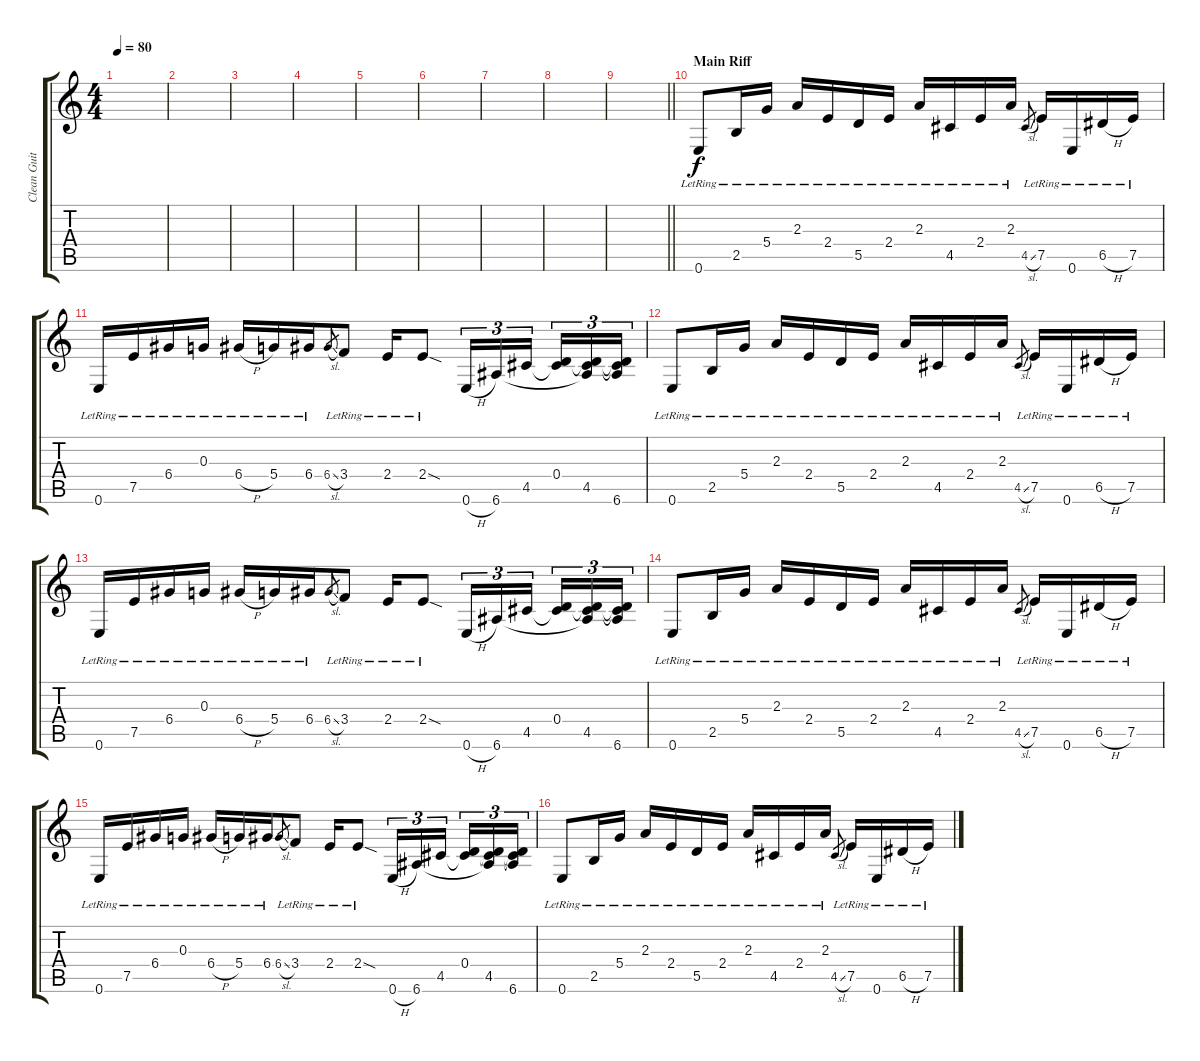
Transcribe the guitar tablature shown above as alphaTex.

\track ("Clean Guitar" "Clean Guit") {instrument electricguitarjazz}
\staff {score tabs}
\tuning (E4 B3 G3 D3 A2 E2) {hide}
\ts (4 4)
\tempo 80
\clef g2
\ks c
|
|
|
|
|
|
|
|
\barLineRight lightlight
|
\section ("" "Main Riff")
0.6{lr}.8 2.5{lr}.16 5.4{lr}.16 2.3{lr}.16 2.4{lr}.16 5.5{lr}.16 2.4{lr}.16 2.3{lr}.16 4.5{lr}.16 2.4{lr}.16 2.3{lr}.16 4.5{sl}.8{gr} 7.5{lr}.16 0.6{lr}.16 6.5{h lr}.16 7.5{lr}.16 |
0.6{lr}.16 7.5{lr}.16 6.4{lr}.16 0.3{lr}.16 6.4{h lr}.16 5.4{lr}.16 6.4{lr}.16 6.4{sl}.8{gr} 3.4{lr}.8 2.4{lr}.16 2.4{sod lr}.8 0.6{h}.16{tu (3 2)} 6.6.16{tu (3 2)} 4.5.16{tu (3 2) beam splitsecondary} (0.4 4.5{t}).16{tu (3 2)} (0.4{t} 4.5 6.6{t}).16{tu (3 2)} (0.4{t} 4.5{t} 6.6).16{tu (3 2)} |
0.6{lr}.8 2.5{lr}.16 5.4{lr}.16 2.3{lr}.16 2.4{lr}.16 5.5{lr}.16 2.4{lr}.16 2.3{lr}.16 4.5{lr}.16 2.4{lr}.16 2.3{lr}.16 4.5{sl}.8{gr} 7.5{lr}.16 0.6{lr}.16 6.5{h lr}.16 7.5{lr}.16 |
0.6{lr}.16 7.5{lr}.16 6.4{lr}.16 0.3{lr}.16 6.4{h lr}.16 5.4{lr}.16 6.4{lr}.16 6.4{sl}.8{gr} 3.4{lr}.8 2.4{lr}.16 2.4{sod lr}.8 0.6{h}.16{tu (3 2)} 6.6.16{tu (3 2)} 4.5.16{tu (3 2) beam splitsecondary} (0.4 4.5{t}).16{tu (3 2)} (0.4{t} 4.5 6.6{t}).16{tu (3 2)} (0.4{t} 4.5{t} 6.6).16{tu (3 2)} |
0.6{lr}.8 2.5{lr}.16 5.4{lr}.16 2.3{lr}.16 2.4{lr}.16 5.5{lr}.16 2.4{lr}.16 2.3{lr}.16 4.5{lr}.16 2.4{lr}.16 2.3{lr}.16 4.5{sl}.8{gr} 7.5{lr}.16 0.6{lr}.16 6.5{h lr}.16 7.5{lr}.16 |
0.6{lr}.16 7.5{lr}.16 6.4{lr}.16 0.3{lr}.16 6.4{h lr}.16 5.4{lr}.16 6.4{lr}.16 6.4{sl}.8{gr} 3.4{lr}.8 2.4{lr}.16 2.4{sod lr}.8 0.6{h}.16{tu (3 2)} 6.6.16{tu (3 2)} 4.5.16{tu (3 2) beam splitsecondary} (0.4 4.5{t}).16{tu (3 2)} (0.4{t} 4.5 6.6{t}).16{tu (3 2)} (0.4{t} 4.5{t} 6.6).16{tu (3 2)} |
0.6{lr}.8 2.5{lr}.16 5.4{lr}.16 2.3{lr}.16 2.4{lr}.16 5.5{lr}.16 2.4{lr}.16 2.3{lr}.16 4.5{lr}.16 2.4{lr}.16 2.3{lr}.16 4.5{sl}.8{gr} 7.5{lr}.16 0.6{lr}.16 6.5{h lr}.16 7.5{lr}.16
